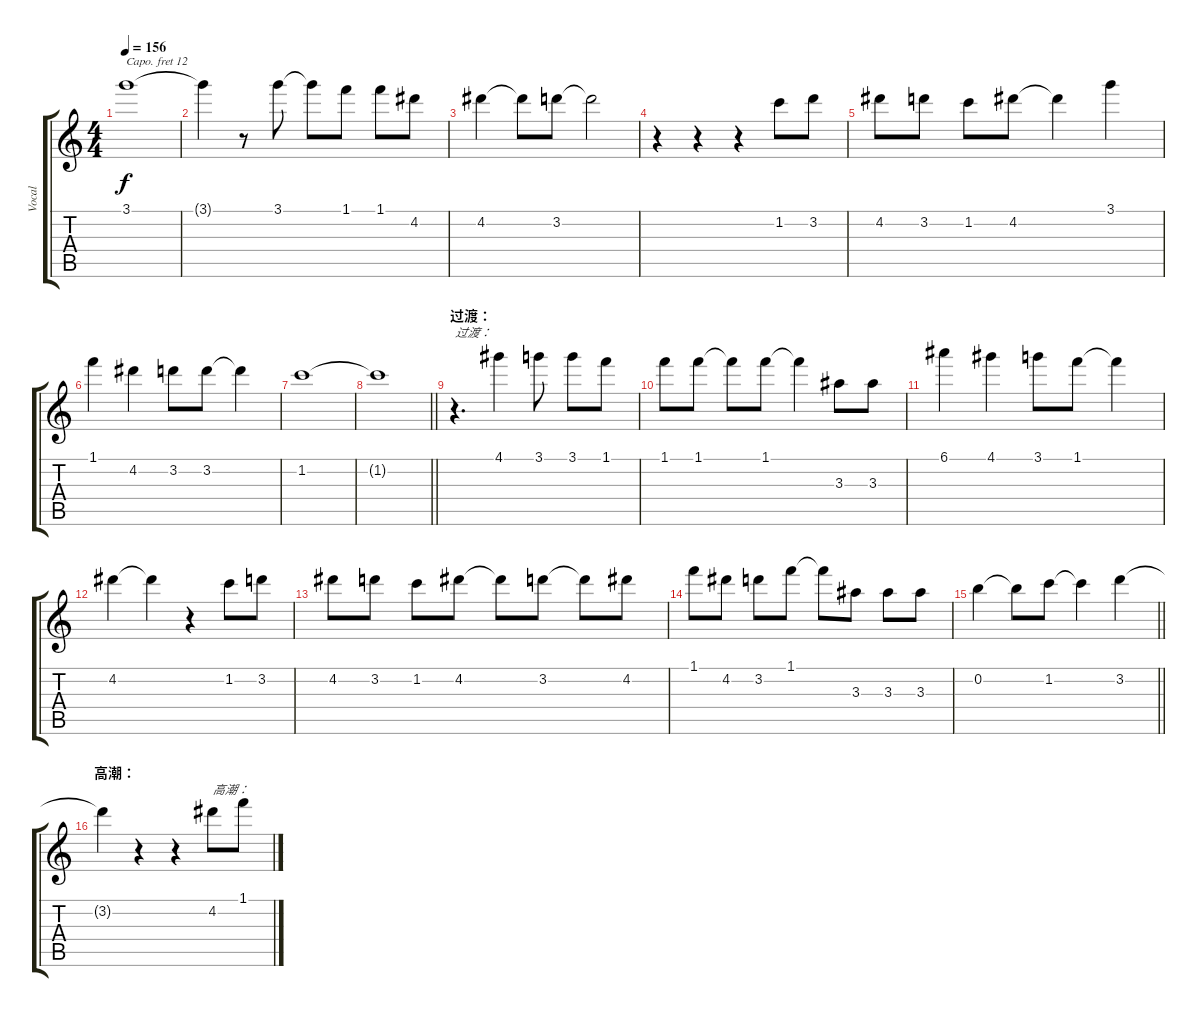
\track ("Vocal" "Vocal") {instrument electricguitarmuted}
\staff {score tabs}
\capo 12
\tuning (E4 B3 G3 D3 A2 E2) {hide}
\ts (4 4)
\tempo 156
\clef g2
\ks c
3.1.1{dy f} |
3.1{t}.4 r.8 3.1.8 3.1{t}.8 1.1.8 1.1.8 4.2.8 |
4.2.4 4.2{t}.8 3.2.8 3.2{t}.2 |
r.4 r.4 r.4 1.2.8 3.2.8 |
4.2.8 3.2.8 1.2.8 4.2.8 4.2{t}.4 3.1.4 |
1.1.4 4.2.4 3.2.8 3.2.8 3.2{t}.4 |
1.2.1 |
\barLineRight lightlight
1.2{t}.1 |
\section ("" "过渡：")
r.4{d txt "过渡："} 4.1.4 3.1.8 3.1.8 1.1.8 |
1.1.8 1.1.8 1.1{t}.8 1.1.8 1.1{t}.4 3.3.8 3.3.8 |
6.1.4 4.1.4 3.1.8 1.1.8 1.1{t}.4 |
4.2.4 4.2{t}.4 r.4 1.2.8 3.2.8 |
4.2.8 3.2.8 1.2.8 4.2.8 4.2{t}.8 3.2.8 3.2{t}.8 4.2.8 |
1.1.8 4.2.8 3.2.8 1.1.8 1.1{t}.8 3.3.8 3.3.8 3.3.8 |
\barLineRight lightlight
0.2.4 0.2{t}.8 1.2.8 1.2{t}.4 3.2.4 |
\section ("" "高潮：")
3.2{t}.4 r.4 r.4 4.2.8{txt "高潮："} 1.1.8
